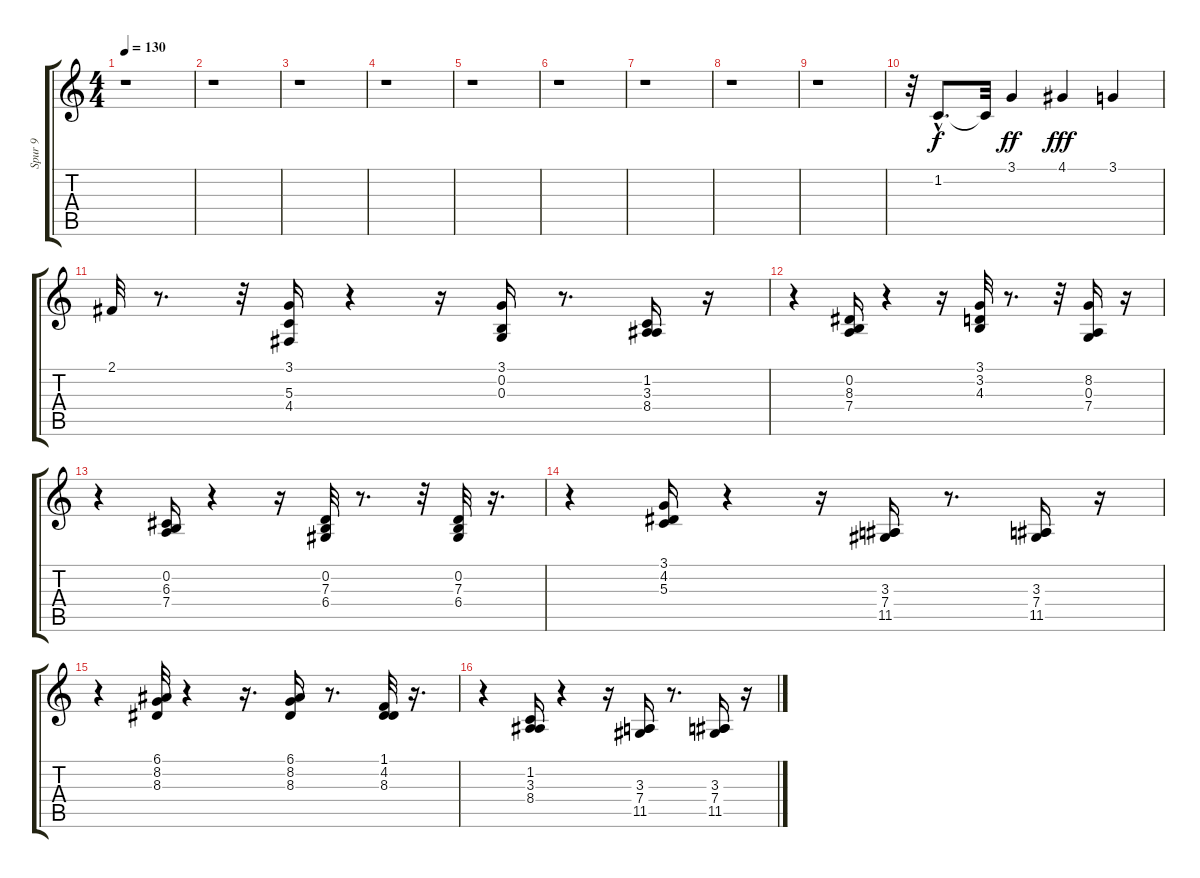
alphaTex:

\track ("Spur 9" "Spur 9") {instrument accordion}
\staff {score tabs}
\tuning (E4 B3 G3 D3 A2 E2) {hide}
\ts (4 4)
\tempo 130
\clef g2
\ks c
r.1{dy f} |
r.1 |
r.1 |
r.1 |
r.1 |
r.1 |
r.1 |
r.1 |
r.1 |
r.32 1.2{hac}.8{d instrument accordion} 1.2{t}.32 3.1.4{dy ff} 4.1.4{dy fff} 3.1.4 |
2.1.32 r.8{d} r.32 (3.1 5.3 4.4).16{balance 0} r.4 r.16 (3.1 0.2 0.3).16{balance 16} r.8{d} (1.2 3.3 8.4).16{balance 0} r.16 |
r.4 (0.2 8.3 7.4).16 r.4 r.16 (3.1 3.2 4.3).32{balance 16} r.8{d} r.32 (8.2 0.3 7.4).16{balance 0} r.16 |
r.4 (0.2 6.3 7.4).16 r.4 r.16 (0.2 7.3 6.4).32{balance 16} r.8{d} r.32 (0.2 7.3 6.4).32{balance 0} r.16{d} |
r.4 (3.1 4.2 5.3).16 r.4 r.16 (3.3 7.4 11.5).16{balance 16} r.8{d} (3.3 7.4 11.5).16{balance 0} r.16 |
r.4 (6.1 8.2 8.3).32 r.4 r.16{d} (6.1 8.2 8.3).16{balance 16} r.8{d} (1.1 4.2 8.3).32{balance 0} r.16{d} |
r.4 (1.2 3.3 8.4).16 r.4 r.16 (3.3 7.4 11.5).16{balance 16} r.8{d} (3.3 7.4 11.5).16{balance 0} r.16
